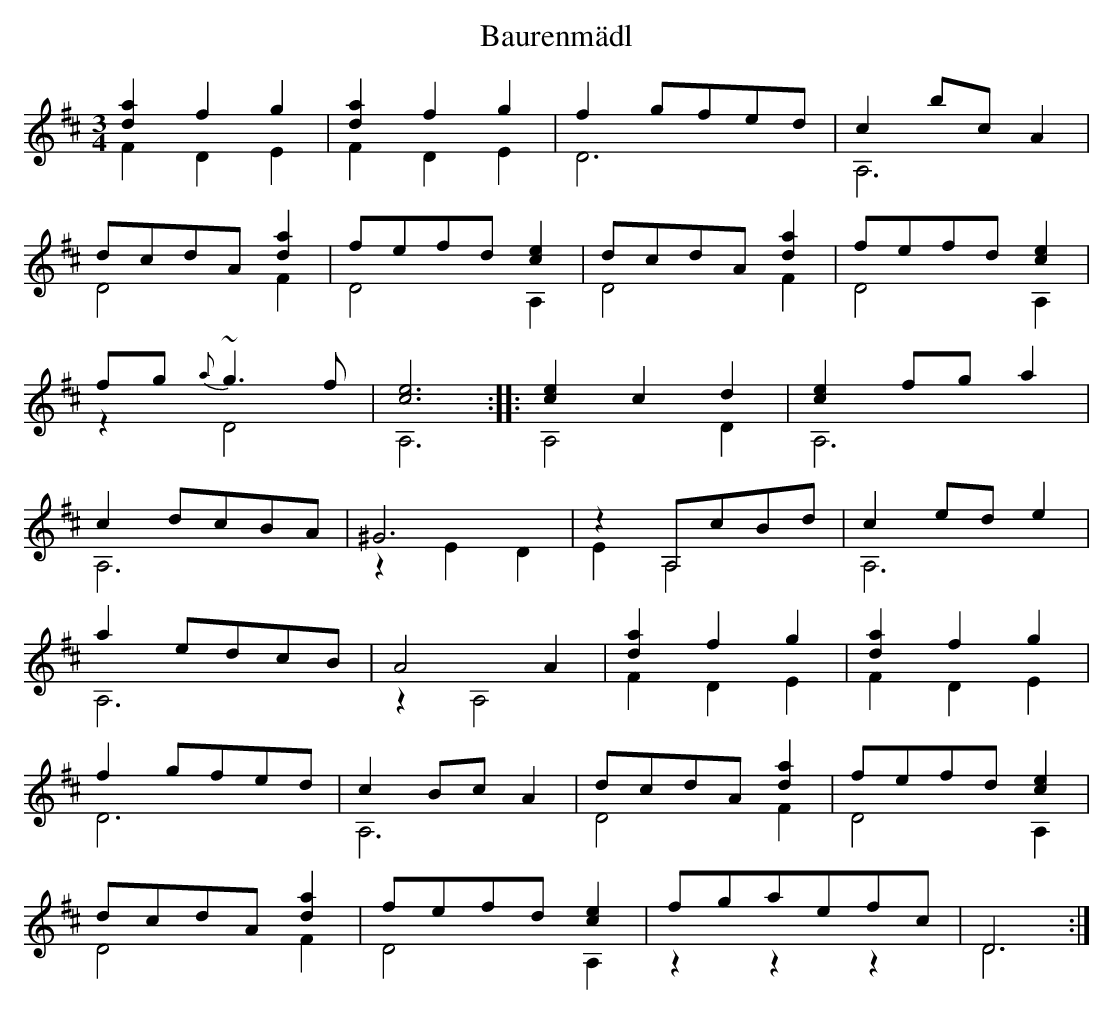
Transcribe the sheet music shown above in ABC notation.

X:1
T:Baurenmädl
M:3/4
L:1/8
%%staves (1 2)
K:D
V:1
[d2a2] f2 g2 | [d2a2] f2 g2 | f2 gfed | c2 bc A2 |
dcdA [d2a2] | fefd [c2e2] | dcdA [d2a2] | fefd [c2e2] |
fg {a}~g2>f2 | [c6e6] :: [c2e2] c2 d2 | [c2e2] fg a2 |
c2 dcBA | ^G6 | z2 A,cBd | c2 ed e2 |
a2 edcB | A4 A2 | [d2a2] f2 g2 | [d2a2] f2 g2 |
f2 gfed | c2 Bc A2 | dcdA [d2a2] | fefd [c2e2] |
dcdA [d2a2] | fefd [c2e2] | fgaefc | D6 :|
V:2
F2 D2 E2 | F2 D2 E2 | D6 | A,6 |
D4 F2 | D4 A,2 | D4 F2 | D4 A,2 |
z2 D4 | A,6 :: A,4 D2 | A,6 |
A,6 | z2 E2 D2 | E2 A,4 | A,6 |
A,6 | z2 A,4 | F2 D2 E2 | F2 D2 E2 |
D6 | A,6 | D4 F2 | D4 A,2 |
D4 F2 | D4 A,2 | z2 z2 z2 | D6 :|
